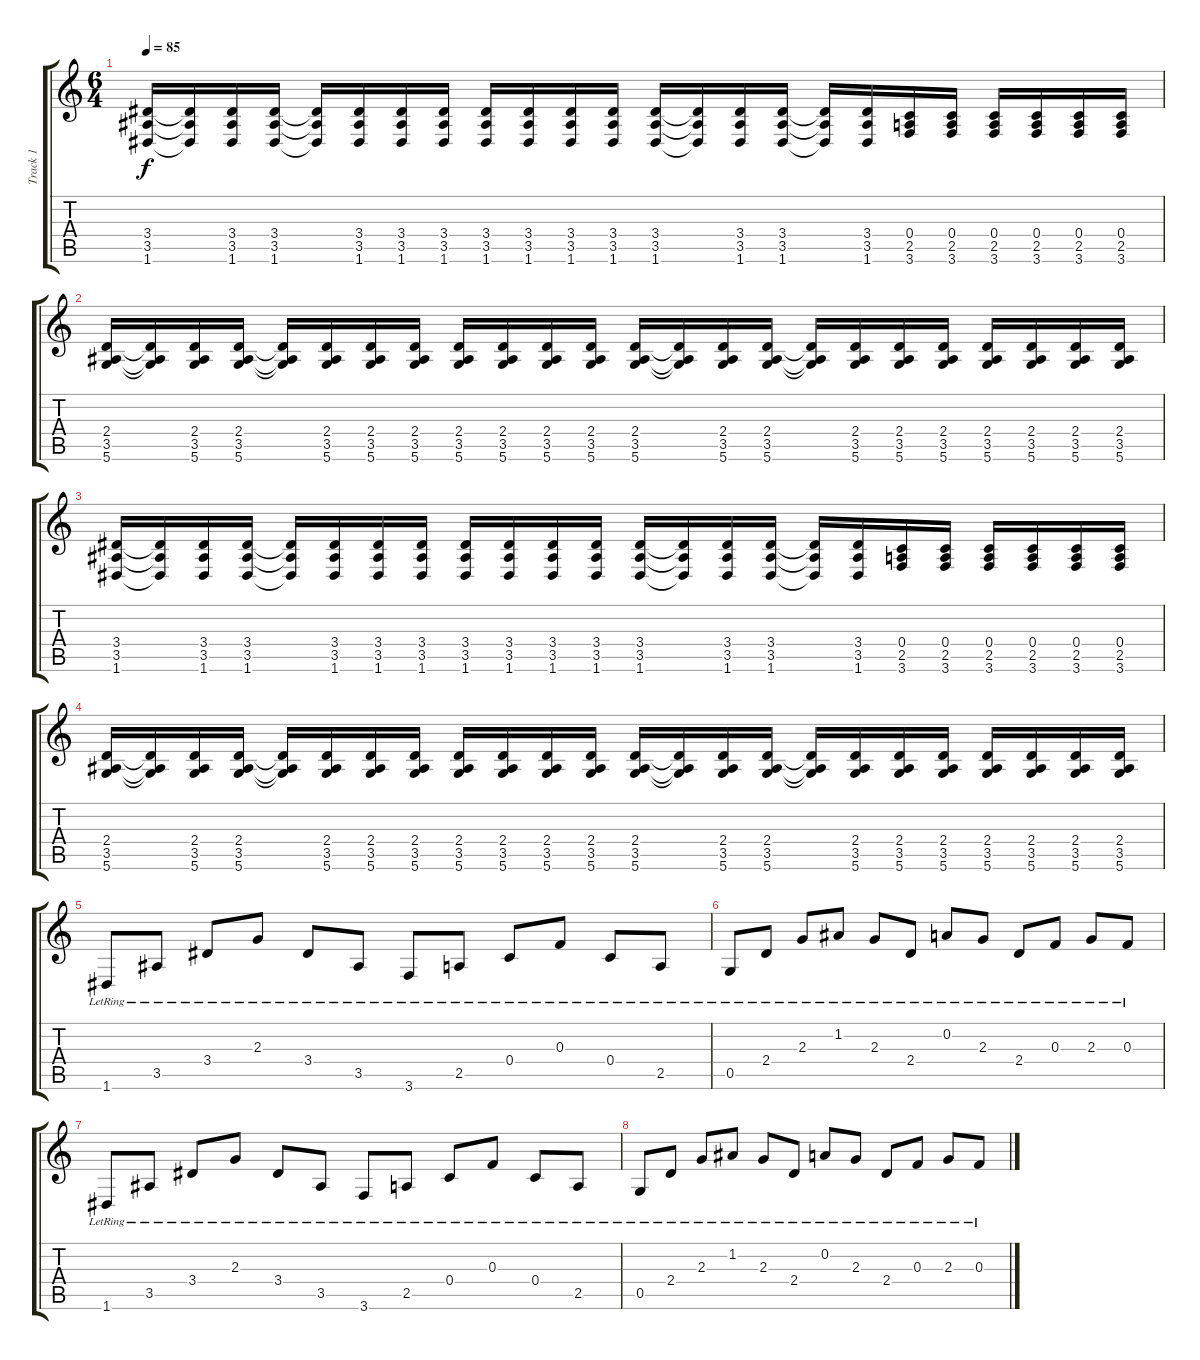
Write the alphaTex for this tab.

\track ("Track 1" "Track 1") {instrument distortionguitar}
\staff {score tabs}
\tuning (D4 A3 F3 C3 G2 D2) {hide}
\ts (6 4)
\tempo 85
\clef g2
\ks c
(3.4 3.5 1.6).16{dy f} (3.4{t} 3.5{t} 1.6{t}).16 (3.4 3.5 1.6).16 (3.4 3.5 1.6).16 (3.4{t} 3.5{t} 1.6{t}).16 (3.4 3.5 1.6).16 (3.4 3.5 1.6).16 (3.4 3.5 1.6).16 (3.4 3.5 1.6).16 (3.4 3.5 1.6).16 (3.4 3.5 1.6).16 (3.4 3.5 1.6).16 (3.4 3.5 1.6).16 (3.4{t} 3.5{t} 1.6{t}).16 (3.4 3.5 1.6).16 (3.4 3.5 1.6).16 (3.4{t} 3.5{t} 1.6{t}).16 (3.4 3.5 1.6).16 (0.4 2.5 3.6).16 (0.4 2.5 3.6).16 (0.4 2.5 3.6).16 (0.4 2.5 3.6).16 (0.4 2.5 3.6).16 (0.4 2.5 3.6).16 |
(2.4 3.5 5.6).16 (2.4{t} 3.5{t} 5.6{t}).16 (2.4 3.5 5.6).16 (2.4 3.5 5.6).16 (2.4{t} 3.5{t} 5.6{t}).16 (2.4 3.5 5.6).16 (2.4 3.5 5.6).16 (2.4 3.5 5.6).16 (2.4 3.5 5.6).16 (2.4 3.5 5.6).16 (2.4 3.5 5.6).16 (2.4 3.5 5.6).16 (2.4 3.5 5.6).16 (2.4{t} 3.5{t} 5.6{t}).16 (2.4 3.5 5.6).16 (2.4 3.5 5.6).16 (2.4{t} 3.5{t} 5.6{t}).16 (2.4 3.5 5.6).16 (2.4 3.5 5.6).16 (2.4 3.5 5.6).16 (2.4 3.5 5.6).16 (2.4 3.5 5.6).16 (2.4 3.5 5.6).16 (2.4 3.5 5.6).16 |
(3.4 3.5 1.6).16 (3.4{t} 3.5{t} 1.6{t}).16 (3.4 3.5 1.6).16 (3.4 3.5 1.6).16 (3.4{t} 3.5{t} 1.6{t}).16 (3.4 3.5 1.6).16 (3.4 3.5 1.6).16 (3.4 3.5 1.6).16 (3.4 3.5 1.6).16 (3.4 3.5 1.6).16 (3.4 3.5 1.6).16 (3.4 3.5 1.6).16 (3.4 3.5 1.6).16 (3.4{t} 3.5{t} 1.6{t}).16 (3.4 3.5 1.6).16 (3.4 3.5 1.6).16 (3.4{t} 3.5{t} 1.6{t}).16 (3.4 3.5 1.6).16 (0.4 2.5 3.6).16 (0.4 2.5 3.6).16 (0.4 2.5 3.6).16 (0.4 2.5 3.6).16 (0.4 2.5 3.6).16 (0.4 2.5 3.6).16 |
(2.4 3.5 5.6).16 (2.4{t} 3.5{t} 5.6{t}).16 (2.4 3.5 5.6).16 (2.4 3.5 5.6).16 (2.4{t} 3.5{t} 5.6{t}).16 (2.4 3.5 5.6).16 (2.4 3.5 5.6).16 (2.4 3.5 5.6).16 (2.4 3.5 5.6).16 (2.4 3.5 5.6).16 (2.4 3.5 5.6).16 (2.4 3.5 5.6).16 (2.4 3.5 5.6).16 (2.4{t} 3.5{t} 5.6{t}).16 (2.4 3.5 5.6).16 (2.4 3.5 5.6).16 (2.4{t} 3.5{t} 5.6{t}).16 (2.4 3.5 5.6).16 (2.4 3.5 5.6).16 (2.4 3.5 5.6).16 (2.4 3.5 5.6).16 (2.4 3.5 5.6).16 (2.4 3.5 5.6).16 (2.4 3.5 5.6).16 |
1.6{lr}.8 3.5{lr}.8 3.4{lr}.8 2.3{lr}.8 3.4{lr}.8 3.5{lr}.8 3.6{lr}.8 2.5{lr}.8 0.4{lr}.8 0.3{lr}.8 0.4{lr}.8 2.5{lr}.8 |
0.5{lr}.8 2.4{lr}.8 2.3{lr}.8 1.2{lr}.8 2.3{lr}.8 2.4{lr}.8 0.2{lr}.8 2.3{lr}.8 2.4{lr}.8 0.3{lr}.8 2.3{lr}.8 0.3{lr}.8 |
1.6{lr}.8 3.5{lr}.8 3.4{lr}.8 2.3{lr}.8 3.4{lr}.8 3.5{lr}.8 3.6{lr}.8 2.5{lr}.8 0.4{lr}.8 0.3{lr}.8 0.4{lr}.8 2.5{lr}.8 |
0.5{lr}.8 2.4{lr}.8 2.3{lr}.8 1.2{lr}.8 2.3{lr}.8 2.4{lr}.8 0.2{lr}.8 2.3{lr}.8 2.4{lr}.8 0.3{lr}.8 2.3{lr}.8 0.3{lr}.8
